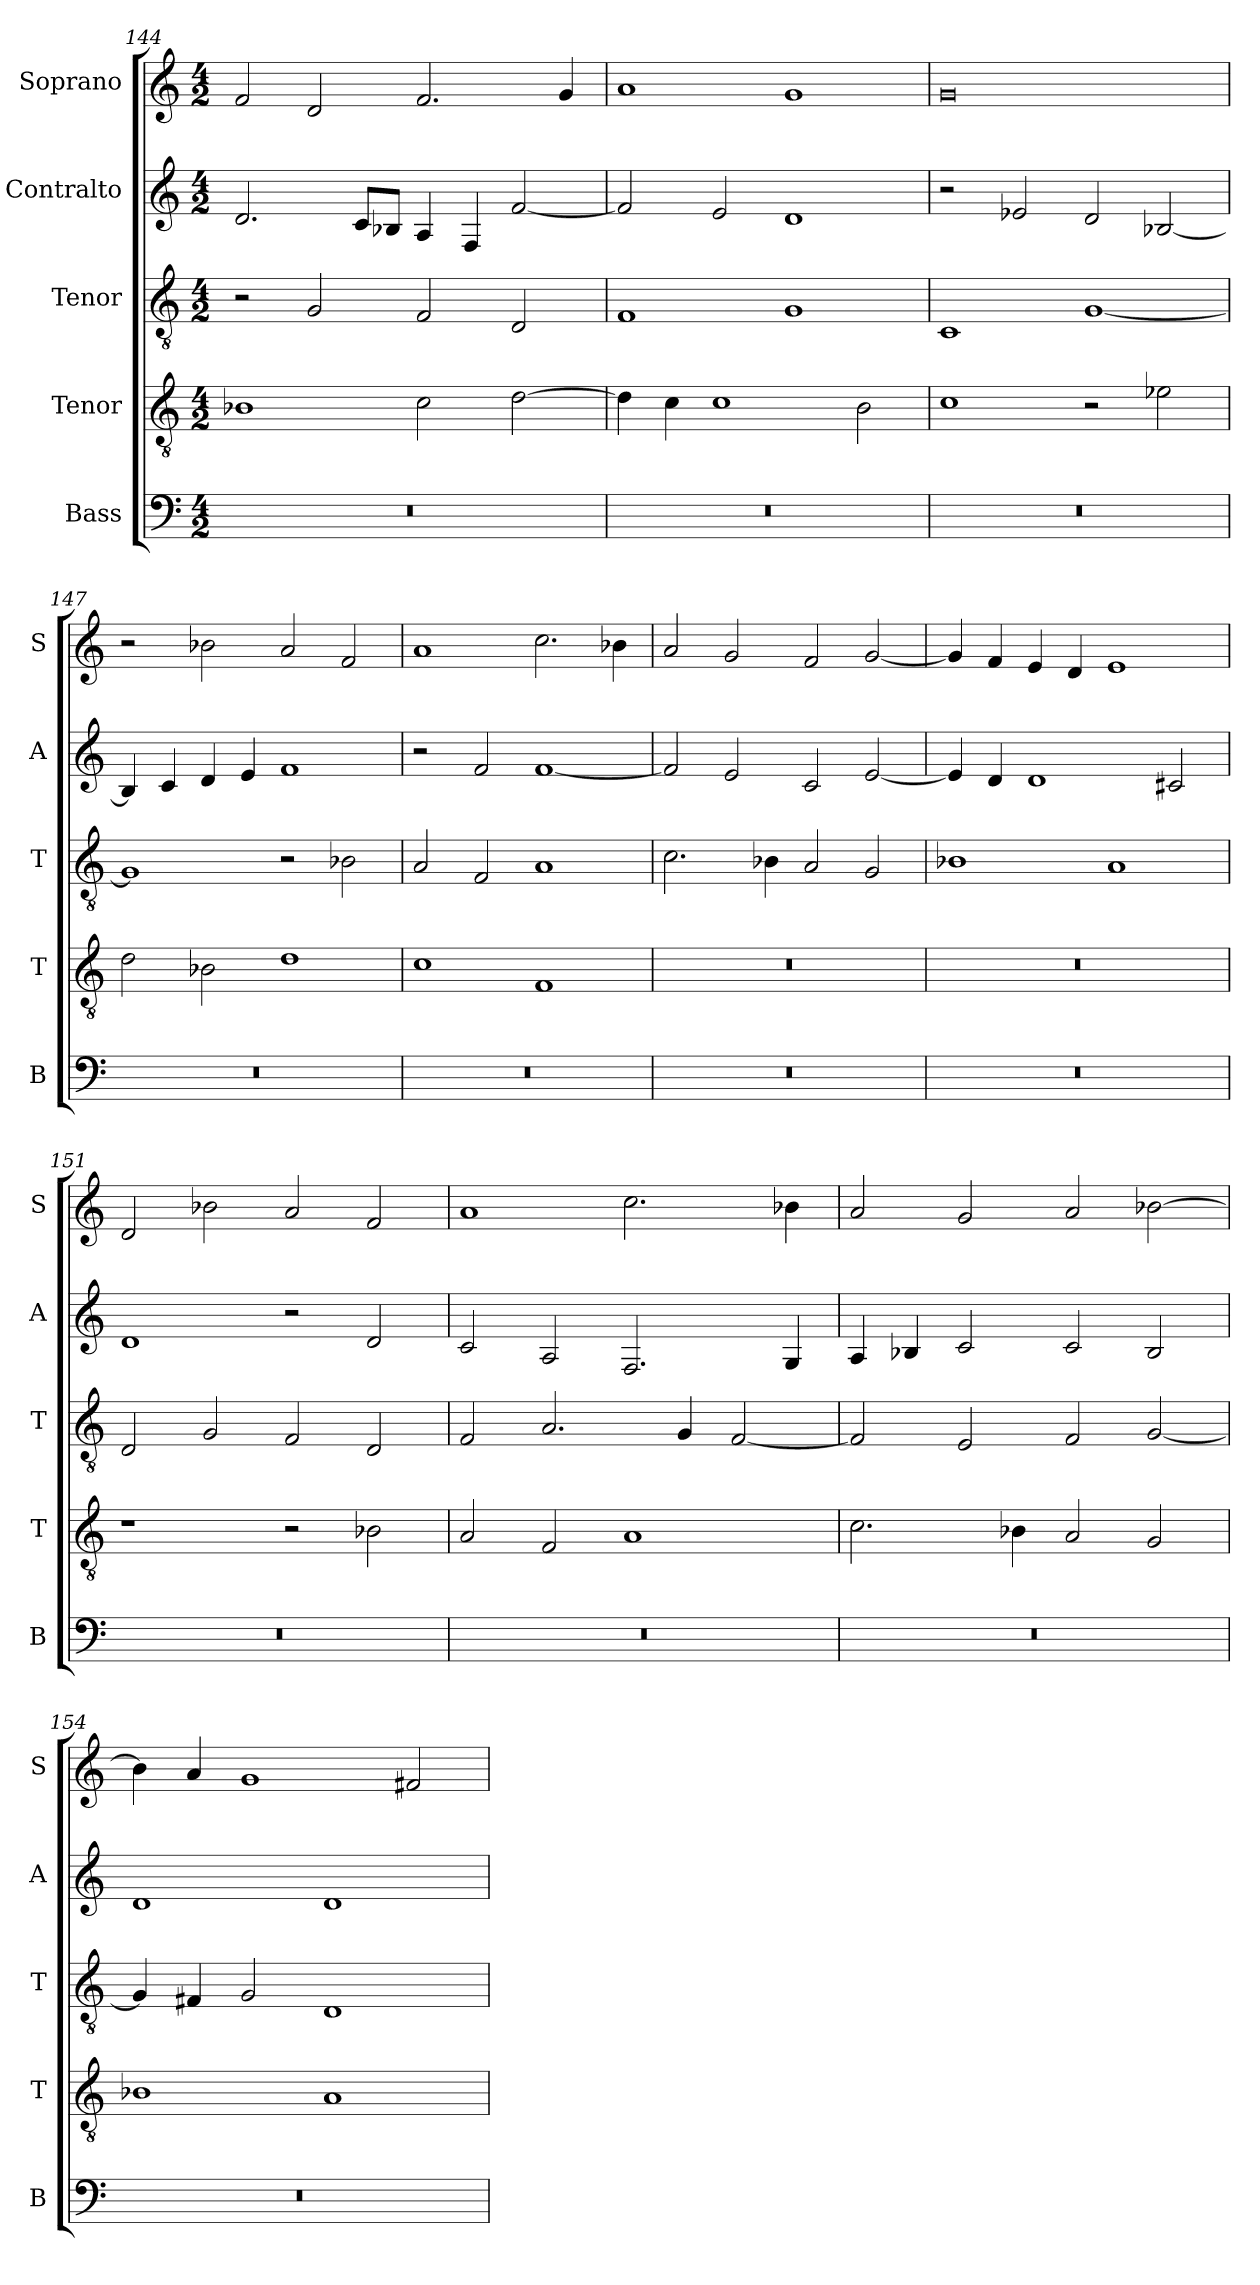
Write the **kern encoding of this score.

**kern	**kern	**kern	**kern	**kern
*part5	*part4	*part3	*part2	*part1
*staff5	*staff4	*staff3	*staff2	*staff1
*I"Bass	*I"Tenor	*I"Tenor	*I"Contralto	*I"Soprano
*I'B	*I'T	*I'T	*I'A	*I'S
*clefF4	*clefGv2	*clefGv2	*clefG2	*clefG2
*k[]	*k[]	*k[]	*k[]	*k[]
*M4/2	*M4/2	*M4/2	*M4/2	*M4/2
=144	=144	=144	=144	=144
0r	1B-X	2r	2.d	2f
.	.	2G	.	2d
.	.	.	8c/L	.
.	.	.	8B-X/J	.
.	2c	2F	4A	2.f
.	.	.	4F	.
.	[2d	2D	[2f	.
.	.	.	.	4g
=145	=145	=145	=145	=145
0r	4d]	1F	2f]	1a
.	4c	.	.	.
.	1c	.	2e	.
.	.	1G	1d	1g
.	2B	.	.	.
=146	=146	=146	=146	=146
0r	1c	1C	2r	0g
.	.	.	2e-X	.
.	2r	[1G	2d	.
.	2e-X	.	[2B-X	.
=147	=147	=147	=147	=147
0r	2d	1G]	4B-]	2r
.	.	.	4c	.
.	2B-X	.	4d	2b-X
.	.	.	4e	.
.	1d	2r	1f	2a
.	.	2B-X	.	2f
=148	=148	=148	=148	=148
0r	1c	2A	2r	1a
.	.	2F	2f	.
.	1F	1A	[1f	2.cc
.	.	.	.	4b-X
=149	=149	=149	=149	=149
0r	0r	2.c	2f]	2a
.	.	.	2e	2g
.	.	4B-X	.	.
.	.	2A	2c	2f
.	.	2G	[2e	[2g
=150	=150	=150	=150	=150
0r	0r	1B-X	4e]	4g]
.	.	.	4d	4f
.	.	.	1d	4e
.	.	.	.	4d
.	.	1A	.	1e
.	.	.	2c#X	.
=151	=151	=151	=151	=151
0r	1r	2D	1d	2d
.	.	2G	.	2b-X
.	2r	2F	2r	2a
.	2B-X	2D	2d	2f
=152	=152	=152	=152	=152
0r	2A	2F	2c	1a
.	2F	2.A	2A	.
.	1A	.	2.F	2.cc
.	.	4G	.	.
.	.	[2F	.	.
.	.	.	4G	4b-X
=153	=153	=153	=153	=153
0r	2.c	2F]	4A	2a
.	.	.	4B-X	.
.	.	2E	2c	2g
.	4B-X	.	.	.
.	2A	2F	2c	2a
.	2G	[2G	2B-	[2b-X
=154	=154	=154	=154	=154
0r	1B-X	4G]	1d	4b-]
.	.	4F#X	.	4a
.	.	2G	.	1g
.	1A	1D	1d	.
.	.	.	.	2f#X
=	=	=	=	=
*-	*-	*-	*-	*-
